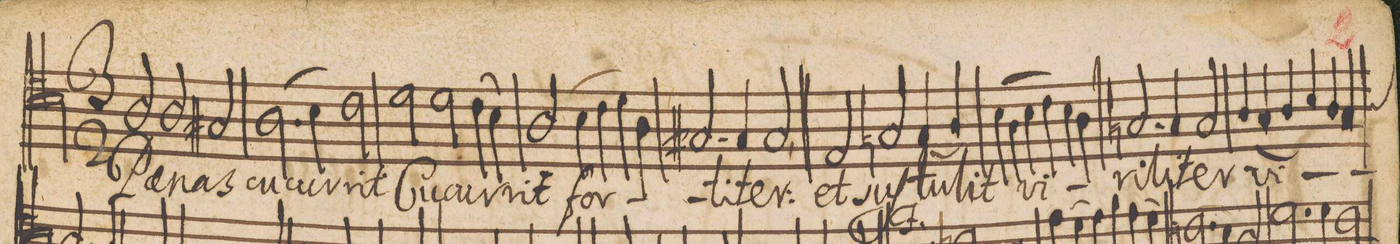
**kern	**text	**dynam
*I"Tenore	*	*
*clefC4	*	*
*k[]	*	*
*met(C|)	*	*
*M2/2	*	*
*M3/2	*	*
2A/	Poe-	.
2A/	-nas	.
2G#X/	cu-	.
=92	=92	=92
(2.A\	-cur-	.
4B\)	.	.
2c\	-rit	.
=93	=93	=93
2d\	Cu-	.
2d\	-cur-	.
(4c\	.	.
4B\)	.	.
=94	=94	=94
2A/	-rit	.
(4B\	for-	.
4c\	.	.
4d\)	.	.
4A\	.	.
=95	=95	=95
2.G#X/	.	.
4G#/	-ti-	.
2G#/,<	-ter:	.
=96||	=96||	=96||
2E/	et	.
2Gn/	su-	.
(4G/	-ſtu-	.
4A/)	.	.
=97	=97	=97
(4B\	-lit	.
4A\	.	.
4B\	.	.
4c\)	.	.
4B\	vi-	.
4A\	.	.
=98	=98	=98
2.Gn/	-ri-	.
4G/	-li-	.
2G/	-ter	.
=99	=99	=99
(4A/	vi-	.
4G/	.	.
4A/	.	.
4B/)	.	.
4A/	.	.
4G/	.	.
*custos:A	*	*
=100	=100	=100
*-	*-	*-
